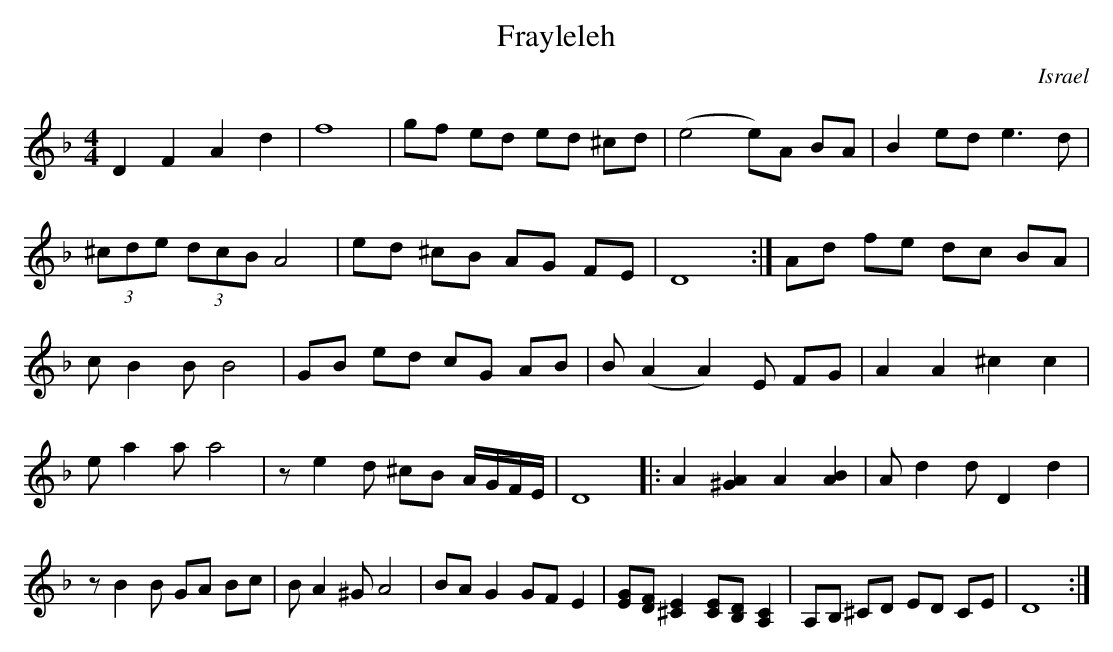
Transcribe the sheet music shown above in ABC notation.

X:1
T:Frayleleh
M:4/4
O:Israel
K:D minor
D2F2 A2d2|f8|gf ed ed ^cd|(e4 e)A BA|\
B2ed e3d|(3^cde (3dcB A4|ed ^cB AG FE|D8:|\
Ad fe dc BA|cB2B B4|GB ed cG AB|B(A2 A2)E FG|\
A2A2 ^c2c2|ea2a a4|ze2d ^cB A/G/F/E/|D8|:\
A2[^G2A2] A2[A2B2]|Ad2d D2d2|\
zB2B GA Bc|BA2^G A4|\
BAG2GFE2|[EG][DF][^C2E2] [CE][B,D][A,2C2]|\
A,B, ^CD ED CE|D8:|
